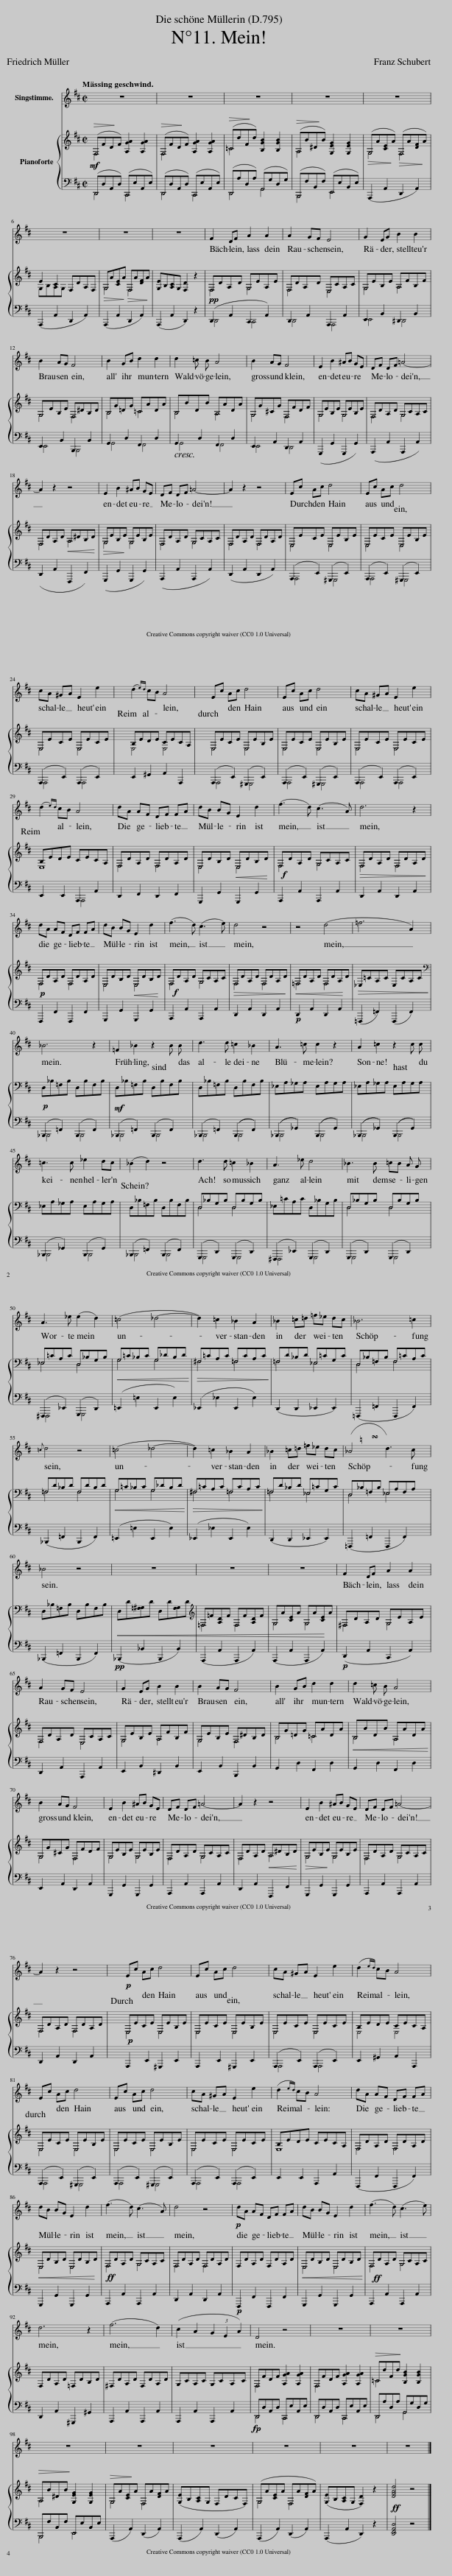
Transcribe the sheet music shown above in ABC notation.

X:1
%%score 1 { ( 2 3 ) | ( 4 5 ) }
L:1/8
Q:1/4=168
M:2/2
I:linebreak $
K:D
V:1 treble
V:2 treble
V:3 treble
V:4 bass
V:5 bass
V:1
 z8 | z8 | z8 | z8 | z8 |$ %5
 z8 | z8 | z8 |!p! F2 DF A2 A2 | A2 GF E4 | %10
 G2 EG B2 B2 |$ B2 AG F4 | B2 GB d2 d2 |!p!!<(! d2 =c B A4!<)! |!mf! B2 AG F4 | %15
 E2 B2 ^AB GE | DF DF =A4- |$ A2 z2 z4 |[Q:1/4=150] E2 B2 ^AB GE | DF DF =A4- | %20
 A2 z2 z4 |[Q:1/4=168] Ec Ac d4 | Ec Ac d4 |$ cA ^GA E2 e2 | (d2{e)d} cB A4 | %25
[Q:1/4=150] Ec Ac d4 | Ec Ac d4 | cA ^GA E2 e2 |$ (d2{e)d} cB !breath!A4 |[Q:1/4=168] dA AF DF FA | %30
 dB BG E2 d2 | (f3 d) (c3 A) | d6 z2 |$!mp! dA AF DF FA | dB BG E2 d2 | %35
 (f3 d) (c3 e) | d4 z4 | z4!mp![Q:1/4=155] (d4 | =f6 A2) |$ _B6 z2 | %40
!mf! =F2 _B2 z2 B B | d3 d =c2 _B2 | A3 =c c2 z2 | A2 =c2 z2 c c |$ =c3 c _e2 dc | %45
 (_B2 d2) z4 | d3 d =c2 _B2 | A3 _e d4 | _B3 B =cB A G |$ A3 _e (e2 d2) | %50
 (=c4 _d4- | d2) =c2 _B2 A2 | _B2 =c=d =f_e dc | _B6 =c2 |${=c} d4 z4 | %55
!<(! (=c4 _d4- | d2)!<)!!f!!>(! =c2 _B2 A2 |!mp! _B2!>)!!mp! =c=d =f_e dc |!<(! (!turn!_B4!<)!!f! d3)!mf! =c |$ _B4 z4 | %60
 z8 | z8 | z8 |[Q:1/4=168] F2 DF A2 A2 |$ A2 GF E4 | %65
 G2 EG B2 B2 | B2 AG F4 | B2 GB d2 d2 | d2 =c B A4 |$ B2 AG F4 | %70
[Q:1/4=155] E2 B2 ^AB GE | DF DF =A4- | A2 z2 z4 |[Q:1/4=150] E2 B2 ^AB GE | DF DF =A4- |$ %75
 A2 z2 z4 |!p![Q:1/4=168] Ec Ac d4 | Ec Ac d4 | cA ^GA E2 e2 | (d2{ed)} cB A4 |$ %80
 Ec Ac d4 | Ec Ac d4 | cA ^GA E2 e2 | (d2{ed)} cB !breath!!fermata!A4 |[Q:1/4=175] dA AF DF FA |$ %85
 dB BG E2 d2 | (f3 d) (c3 A) | d4 z4 |!p! dA AF DF FA | dB BG E2 d2 | %90
 (f3 d) (c3 e) |$ d6 z2 |[Q:1/4=150] (f6 d2) | (c2 A2 (3G2 E2 A2) |[Q:1/4=168] !fermata!D4 z4 | %95
 z8 | z8 |$ z8 | z8 | z8 | %100
 z8 | z8 | z8 |] %103
V:2
!>(! (F,FDF)!>)!!mp! [A,GA]2 [A,GA]2 |!mf!!>(! (F,FDF)!>)!!mp! [A,GA]2 [A,GA]2 |!mf!!>(! (=CdFd)!>)!!mp! [B,GB]2 [B,GB]2 |!mf!!>(! (A,B^DB)!>)!!mp! [G,EG]2 [G,EG]2 |!mf!!>(! (G,A[CE]!mp!A)!>)!!mf!!>(! (F,A[DF]!mp!A)!>)! |$ %5
 E2 C2 F,DA,F, |!mf!!>(! G,A[CE]!mp!A!>)!!mf!!>(! F,A[DF]A!>)! |!mp! [G,E]B,[A,C]G, [F,D]2 z2 | F,DA,D G,EA,E | F,DA,D E,CA,C | %10
 G,EB,E A,FB,F |$ G,EB,E F,^DB,D | B,G=DG =CADA | B,BDB A,ADA | G,G^CG F,FDF | %15
 G,EB,E G,EB,E | F,DA,D G,CA,C |$ F,DA,D!mp!!<(! A,^DB,D!<)! |!mf!!>(! G,EB,E!>)!!mp! G,EB,E | F,DA,D G,CA,C | %20
 F,DA,D F,DA,D | E,ECE E,EB,E | E,ECE E,EB,E |$ E,ECE E,ECE | B,EDE CECA, | %25
 E,ECE E,EB,E | E,ECE E,EB,E | E,ECE E,ECE |$ B,EDE CECA, | F,DA,D F,DA,D | %30
 E,DB,D!mp!!<(! E,DB,D!<)! | F,DA,D G,CA,C |!f!!>(! F,DA,D F,DA,D!>)! |$ F,DA,D F,DA,D | E,DB,D!<(! E,DB,D!<)! | %35
 F,DA,D G,CA,C |!>(! F,DA,D F,DA,D!>)! |!<(! =F,DA,D F,DA,D!<)! |!f!!>(! _E,=CA,C E,CA,C!>)! |$[K:bass] D,_B,=F,B, D,B,F,B, | %40
 D,_B,=F,B, D,B,F,B, | D,_B,=F,B, D,B,F,B, | _E,A,_G,A, E,A,G,A, | _E,A,_G,A, E,A,G,A, |$ _E,A,_G,A, E,A,G,A, | %45
 D,_B,=F,B, D,B,F,B, | D,_B,G,B, D,B,G,B, | _E,=CA,C D,_B,G,B, | D,_B,G,B, D,B,G,B, |$ _E,=CA,C D,_B,G,B, | %50
!mf!!<(! G,=C_B,C G,_DB,D!<)! |!f!!>(! ^F,=CA,C =F,CA,C!>)! |!mf! =F,D_B,D _E,=CG,C | D,_B,=F,B, F,=CA,C |$ =F,D_B,D F,DB,D | %55
!mf!!<(! G,=C_B,C G,_DB,D!<)! |!f!!>(! ^F,=CA,C =F,CA,C!>)! |!p! =F,D_B,D _E,=CG,C | D,_B,=F,B, _E,A,F,A, |$ D,_B,=F,B, D,B,F,B, | %60
!<(! D,D[=F,^G,]D D,D[F,G,]D |[K:treble] =F,=F[A,D]F F,F[A,D]F | G,A[CE]A G,A[CE]A!<)! | ^F,DA,D G,EA,E |$ F,DA,D E,CA,C | %65
 G,EB,E A,FB,F | G,EB,E F,^DB,D | B,G=DG =CADA |!<(! B,BDB A,ADA!<)! |$ G,G^CG F,FDF | %70
 G,EB,E G,EB,E | F,DA,D G,CA,C | F,DA,D!mf!!<(! A,^DB,D!<)! |!f!!>(! G,EB,E!>)!!mf! G,EB,E | F,DA,D G,CA,C |$ %75
 F,DA,D F,DA,D | E,ECE E,EB,E | E,ECE E,EB,E | E,ECE E,ECE | B,EDE CECA, |$ %80
 E,ECE E,EB,E | E,ECE E,EB,E | E,ECE E,ECE | B,EDE CECA, | F,DA,D F,DA,D |$ %85
!<(! E,DB,D!p! E,DB,D!<)! | F,DA,D G,CA,C | F,DA,D F,DA,D | F,DA,D F,DA,D |!p!!<(! E,DB,D E,DB,D!<)! | %90
 F,DA,D G,CA,C |$ F,DA,D =F,DB,D | ^F,DA,D F,DA,D | G,CA,C G,CA,C | F,!mp!FDF [A,GA]2 [A,GA]2 | %95
 F,FDF [A,GA]2 [A,GA]2 |!mp!!>(! =CdFd!>)!!p! [B,GB]2 [B,GB]2 |$!mp!!>(! A,B^DB!>)!!p! [G,EG]2 [G,EG]2 |!mp!!>(! G,A[CE]A!>)!!p! F,A[DF]A | ([G,E]B,[A,C]G, F,DCF,) | %100
 (G,A[CE]A F,A[DF]A) | ([G,E]B,[A,C]G, [F,D]2) z2 | [DFAd]4 z4 |] %103
V:3
 F,4 x4 | F,4 x4 | =C4 x4 | A,4 x4 | G,4 F,4 |$ %5
 G,B,A,G, x4 | G,4 F,4 | x8 | F,4 G,4 | F,4 E,4 | %10
 G,4 A,4 |$ G,4 F,4 | B,4 =C4 | B,4 A,4 | G,4 F,4 | %15
 G,4 G,4 | F,4 G,4 |$ F,4 A,4 | G,4 G,4 | F,4 G,4 | %20
 F,4 F,4 | E,4 E,4 | E,4 E,4 |$ E,4 E,4 | E,4 E,4 | %25
 E,4 E,4 | E,4 E,4 | E,4 E,4 |$ E,8 | F,4 F,4 | %30
 E,4 E,4 | F,4 G,4 | F,4 F,4 |$ F,4 F,4 | E,4 E,4 | %35
 F,4 G,4 | F,4 F,4 | =F,4 F,4 | x8 |$[K:bass] x8 | %40
 x8 | x8 | x8 | x8 |$ x8 | %45
 x8 | D,4 D,4 | x8 | D,4 D,4 |$ _E,4 D,4 | %50
 G,4 G,4 | F,4 =F,4 | =F,4 _E,4 | D,4 =F,4 |$ =F,4 F,4 | %55
 G,4 G,4 | F,4 =F,4 | =F,4 _E,4 | D,4 _E,4 |$ x8 | %60
 x8 |[K:treble] =F,4 F,4 | G,4 G,4 | F,4 G,4 |$ F,4 E,4 | %65
 G,4 A,4 | G,4 F,4 | B,4 =C4 | B,4 A,4 |$ G,4 F,4 | %70
 G,4 G,4 | F,4 G,4 | F,4 A,4 | G,4 G,4 | F,4 G,4 |$ %75
 F,4 F,4 | E,4 E,4 | E,4 E,4 | E,4 E,4 | E,4 E,4 |$ %80
 E,4 E,4 | E,4 E,4 | E,4 E,4 | E,8 | F,4 F,4 |$ %85
 E,4 E,4 | F,4 G,4 | F,4 F,4 | x8 | E,4 E,4 | %90
 F,4 G,4 |$ x8 | x8 | x8 | F,4 x4 | %95
 F,4 x4 | =C4 x4 |$ A,4 x4 | G,4 F,4 | x8 | %100
 G,4 F,4 | x8 | x8 |] %103
V:4
!mf! (D,,D,A,,D,) (C,,E,A,,E,) | (D,,D,A,,D,) (C,,E,A,,E,) | (D,,A,D,A,) (G,,G,D,G,) | (B,,,F,B,,F,) (E,,E,B,,E,) | (A,,,2 A,,2 D,,2 A,,2) |$ %5
 (A,,,2 A,,2 D,,2 A,,2) | (A,,,2 A,,2 D,,2 A,,2) | (A,,,2 A,,2 D,,2) z2 |!pp! (D,,2 A,,2 C,,2 A,,2) | D,,2 A,,2 A,,,2 A,,2 | %10
 E,,2 B,,2 ^D,,2 B,,2 |$ E,,2 B,,2 B,,,2 B,,2 | G,,2 D,2 F,,2 D,2 | G,,2 D,2 F,,2 D,2 |!mp! E,,2 A,,2 D,,2 A,,2 | %15
 (G,,,2 G,,2 G,,,2 G,,2) | (A,,,2 A,,2 A,,,2 A,,2) |$ (D,,2 A,,2 F,,,2 F,,2) | (G,,,2 G,,2 G,,,2 G,,2) | (A,,,2 A,,2 A,,,2 A,,2) | %20
 (D,,2 A,,2 D,,2 A,,2) | (A,,,2 E,,2) (^G,,,2 E,,2) | (A,,,2 E,,2) (^G,,,2 E,,2) |$ (A,,,2 E,,2) (A,,,2 E,,2) | E,,2 ^G,,2 A,,2 A,,,2 | %25
 (A,,,2 E,,2) (^G,,,2 E,,2) | (A,,,2 E,,2) (^G,,,2 E,,2) | (A,,,2 E,,2) (A,,,2 E,,2) |$ E,,2 E,,2 A,,,2 A,,2 | D,,2 F,,2 D,,2 F,,2 | %30
 G,,,2 G,,2 G,,,2 G,,2 |!f! A,,,2 A,,2 A,,,2 A,,2 | D,,2 A,,2 D,,2 A,,2 |$!p! F,,,2 F,,2 F,,,2 F,,2 | G,,,2 G,,2 G,,,2 G,,2 | %35
!f! A,,,2 A,,2 A,,,2 A,,2 | D,,2 A,,2 D,,2 A,,2 |!p! D,,2 A,,2 D,,2 A,,2 | (=F,,,2 =F,,2) (F,,,2 F,,2) |$!p! (_B,,,2 =F,,2) (B,,,2 F,,2) | %40
!mf! (_B,,,2 =F,,2) (B,,,2 F,,2) | (_B,,,2 =F,,2) ((B,,,2 F,,2)) | ((_B,,,2 _G,,2)) ((B,,,2 G,,2)) | ((_B,,,2 _G,,2)) ((B,,,2 G,,2)) |$ (_B,,,2 _G,,2) (B,,,2 G,,2) | %45
 (_B,,,2 =F,,2) (B,,,2 F,,2) | (G,,,2 D,,2) (G,,,2 D,,2) | (^F,,,2 _E,,2) (G,,,2 D,,2) | (G,,,2 D,,2) (G,,,2 D,,2) |$ (^F,,,2 _E,,2) (G,,,2 D,,2) | %50
 (=E,,2 =E,2 E,,2 E,2) | (_E,,2 _E,2 E,,2 E,2) | (D,,2 D,,2 _E,,2 E,,2) | (=F,,,2 =F,,2 F,,,2 F,,2) |$ (_B,,,2 =F,,2 B,,,2 F,,2) | %55
 (=E,,2 =E,2 E,,2 E,2) | (_E,,2 _E,2 E,,2 E,2) | (D,,2 D,,2 _E,,2 E,,2) | (=F,,,2 =F,,2 F,,,2 F,,2) |$ (_B,,,2 =F,,2 B,,,2 F,,2) | %60
!pp! (_B,,,2 _B,,2 B,,,2 B,,2) | (A,,,2 A,,2 A,,,2 A,,2) | (A,,,2 A,,2 A,,,2 A,,2) |!p! (D,,2 A,,2 C,,2 A,,2) |$ D,,2 A,,2 A,,,2 A,,2 | %65
 E,,2 B,,2 ^D,,2 B,,2 | E,,2 B,,2 B,,,2 B,,2 | G,,2 D,2 F,,2 D,2 |!mp! G,,2 D,2 F,,2 D,2 |$!mf! E,,2 A,,2 D,,2 A,,2 | %70
 G,,,2 G,,2 G,,,2 G,,2 | A,,,2 A,,2 A,,,2 A,,2 | D,,2 A,,2 F,,,2 F,,2 | G,,,2 G,,2 G,,,2 G,,2 | A,,,2 A,,2 A,,,2 A,,2 |$ %75
 D,,2 A,,2 D,,2 A,,2 |!p! A,,,2 E,,2 ^G,,,2 E,,2 | A,,,2 E,,2 ^G,,,2 E,,2 | (A,,,2 E,,2) (A,,,2 E,,2) | E,,2 ^G,,2 A,,2 A,,,2 |$ %80
 (A,,,2 E,,2) (^G,,,2 E,,2) | (A,,,2 E,,2) (^G,,,2 E,,2) | (A,,,2 E,,2) (A,,,2 E,,2) | E,,2 E,,2 A,,,2 A,,2 | (F,,,2 F,,2 F,,,2 F,,2) |$ %85
 G,,,2 G,,2 G,,,2 G,,2 |!ff! A,,,2 A,,2 A,,,2 A,,2 | D,,2 A,,2 D,,2 A,,2 |!p! F,,,2 F,,2 F,,,2 F,,2 | G,,,2 G,,2 G,,,2 G,,2 | %90
!ff! A,,,2 A,,2 A,,,2 A,,2 |$ D,,2 A,,2 ^G,,,2 ^G,,2 | A,,,2 A,,2 A,,,2 A,,2 | A,,,2 A,,2 A,,,2 A,,2 | D,,D,A,,D, C,,E,A,,E, | %95
 D,,D,A,,D, C,,E,A,,E, | D,,A,D,A, G,,G,D,G, |$ B,,,F,B,,F, E,,E,B,,E, | (A,,,2 A,,2) (D,,2 A,,2) | (A,,,2 A,,2) (D,,2 A,,2) | %100
 (A,,,2 A,,2) (D,,2 A,,2) | (A,,,2 A,,2 D,,2) z2 |!ff! [D,,F,,A,,D,]4 z4 |] %103
V:5
 D,,4 C,,4 | D,,4 C,,4 | D,,4 G,,4 | B,,,4 E,,4 | x8 |$ %5
 x8 | x8 | x8 | D,,4 C,,4 | D,,4 A,,,4 | %10
 E,,4 ^D,,4 |$ E,,4 B,,,4 | G,,4 F,,4 | G,,4 F,,4 | E,,4 D,,4 | %15
 x8 | x8 |$ x8 | x8 | x8 | %20
 x8 | A,,,4 ^G,,,4 | A,,,4 ^G,,,4 |$ A,,,4 A,,,4 | x8 | %25
 A,,,4 ^G,,,4 | A,,,4 ^G,,,4 | A,,,4 A,,,4 |$ x4 A,,,4 | x8 | %30
 x8 | x8 | x8 |$ x8 | x8 | %35
 x8 | x8 | x8 | x8 |$ _B,,,4 B,,,4 | %40
 _B,,,4 B,,,4 | _B,,,4 B,,,4 | _B,,,4 B,,,4 | _B,,,4 B,,,4 |$ _B,,,4 B,,,4 | %45
 _B,,,4 B,,,4 | G,,,4 G,,,4 | F,,,4 G,,,4 | G,,,4 G,,,4 |$ F,,,4 G,,,4 | %50
 x8 | x8 | x8 | x8 |$ x8 | %55
 x8 | x8 | x8 | x8 |$ x8 | %60
 x8 | x8 | x8 | x8 |$ x8 | %65
 x8 | x8 | x8 | x8 |$ x8 | %70
 x8 | x8 | x8 | x8 | x8 |$ %75
 x8 | x8 | x8 | A,,,4 A,,,4 | x8 |$ %80
 A,,,4 ^G,,,4 | A,,,4 ^G,,,4 | A,,,4 A,,,4 | x8 | x8 |$ %85
 x8 | x8 | x8 | x8 | x8 | %90
 x8 |$ x8 | x8 | x8 | D,,4 C,,4 | %95
 D,,4 C,,4 | D,,4 G,,4 |$ B,,,4 E,,4 | x8 | x8 | %100
 x8 | x8 | x8 |] %103
